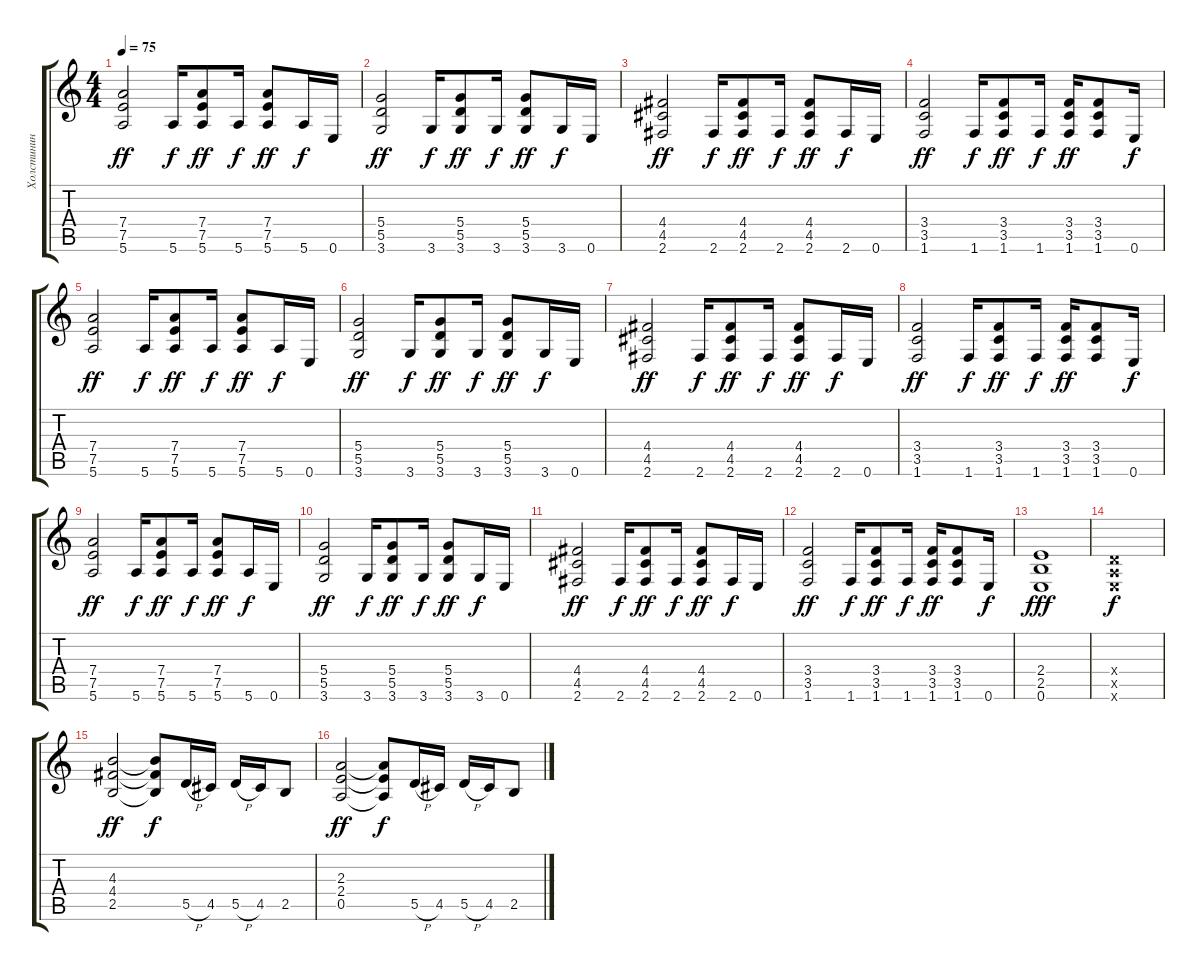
\track ("Холстинин" "Холстинин") {instrument acousticguitarsteel}
\staff {score tabs}
\tuning (E4 B3 G3 D3 A2 E2) {hide}
\ts (4 4)
\tempo 75
\clef g2
\ks c
(7.4 7.5 5.6).2{dy ff} 5.6.16{dy f} (7.4 7.5 5.6).8{dy ff} 5.6.16{dy f} (7.4 7.5 5.6).8{dy ff} 5.6.16{dy f} 0.6.16 |
(5.4 5.5 3.6).2{dy ff} 3.6.16{dy f} (5.4 5.5 3.6).8{dy ff} 3.6.16{dy f} (5.4 5.5 3.6).8{dy ff} 3.6.16{dy f} 0.6.16 |
(4.4 4.5 2.6).2{dy ff} 2.6.16{dy f} (4.4 4.5 2.6).8{dy ff} 2.6.16{dy f} (4.4 4.5 2.6).8{dy ff} 2.6.16{dy f} 0.6.16 |
(3.4 3.5 1.6).2{dy ff} 1.6.16{dy f} (3.4 3.5 1.6).8{dy ff} 1.6.16{dy f} (3.4 3.5 1.6).16{dy ff} (3.4 3.5 1.6).8 0.6.16{dy f} |
(7.4 7.5 5.6).2{dy ff} 5.6.16{dy f} (7.4 7.5 5.6).8{dy ff} 5.6.16{dy f} (7.4 7.5 5.6).8{dy ff} 5.6.16{dy f} 0.6.16 |
(5.4 5.5 3.6).2{dy ff} 3.6.16{dy f} (5.4 5.5 3.6).8{dy ff} 3.6.16{dy f} (5.4 5.5 3.6).8{dy ff} 3.6.16{dy f} 0.6.16 |
(4.4 4.5 2.6).2{dy ff} 2.6.16{dy f} (4.4 4.5 2.6).8{dy ff} 2.6.16{dy f} (4.4 4.5 2.6).8{dy ff} 2.6.16{dy f} 0.6.16 |
(3.4 3.5 1.6).2{dy ff} 1.6.16{dy f} (3.4 3.5 1.6).8{dy ff} 1.6.16{dy f} (3.4 3.5 1.6).16{dy ff} (3.4 3.5 1.6).8 0.6.16{dy f} |
(7.4 7.5 5.6).2{dy ff} 5.6.16{dy f} (7.4 7.5 5.6).8{dy ff} 5.6.16{dy f} (7.4 7.5 5.6).8{dy ff} 5.6.16{dy f} 0.6.16 |
(5.4 5.5 3.6).2{dy ff} 3.6.16{dy f} (5.4 5.5 3.6).8{dy ff} 3.6.16{dy f} (5.4 5.5 3.6).8{dy ff} 3.6.16{dy f} 0.6.16 |
(4.4 4.5 2.6).2{dy ff} 2.6.16{dy f} (4.4 4.5 2.6).8{dy ff} 2.6.16{dy f} (4.4 4.5 2.6).8{dy ff} 2.6.16{dy f} 0.6.16 |
(3.4 3.5 1.6).2{dy ff} 1.6.16{dy f} (3.4 3.5 1.6).8{dy ff} 1.6.16{dy f} (3.4 3.5 1.6).16{dy ff} (3.4 3.5 1.6).8 0.6.16{dy f} |
(2.4 2.5 0.6).1{dy fff} |
(0.4{x} 0.5{x} 0.6{x}).1{dy f} |
(4.3 4.4 2.5).2{dy ff} (4.3{t} 4.4{t} 2.5{t}).8{dy f} 5.5{h}.16 4.5.16 5.5{h}.16 4.5.16 2.5.8 |
(2.3 2.4 0.5).2{dy ff} (2.3{t} 2.4{t} 0.5{t}).8{dy f} 5.5{h}.16 4.5.16 5.5{h}.16 4.5.16 2.5.8
